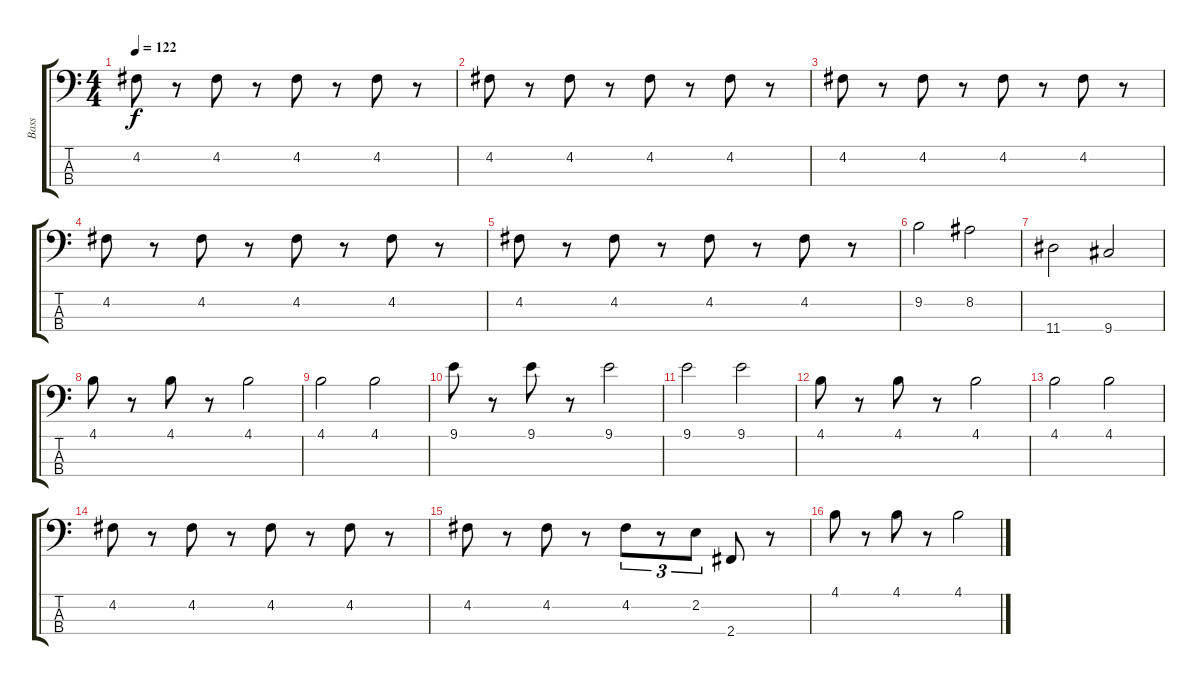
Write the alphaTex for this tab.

\track ("Bass" "Bass") {instrument electricbassfinger}
\staff {score tabs}
\tuning (G2 D2 A1 E1) {hide}
\ts (4 4)
\tempo 122
\clef f4
\ks c
4.2.8{dy f instrument electricbassfinger} r.8 4.2.8 r.8 4.2.8 r.8 4.2.8 r.8 |
4.2.8 r.8 4.2.8 r.8 4.2.8 r.8 4.2.8 r.8 |
4.2.8 r.8 4.2.8 r.8 4.2.8 r.8 4.2.8 r.8 |
4.2.8 r.8 4.2.8 r.8 4.2.8 r.8 4.2.8 r.8 |
4.2.8 r.8 4.2.8 r.8 4.2.8 r.8 4.2.8 r.8 |
9.2.2 8.2.2 |
11.4.2 9.4.2 |
4.1.8 r.8 4.1.8 r.8 4.1.2 |
4.1.2 4.1.2 |
9.1.8 r.8 9.1.8 r.8 9.1.2 |
9.1.2 9.1.2 |
4.1.8 r.8 4.1.8 r.8 4.1.2 |
4.1.2 4.1.2 |
4.2.8 r.8 4.2.8 r.8 4.2.8 r.8 4.2.8 r.8 |
4.2.8 r.8 4.2.8 r.8 4.2.8{tu (3 2)} r.8{tu (3 2)} 2.2.8{tu (3 2)} 2.4.8 r.8 |
4.1.8 r.8 4.1.8 r.8 4.1.2
